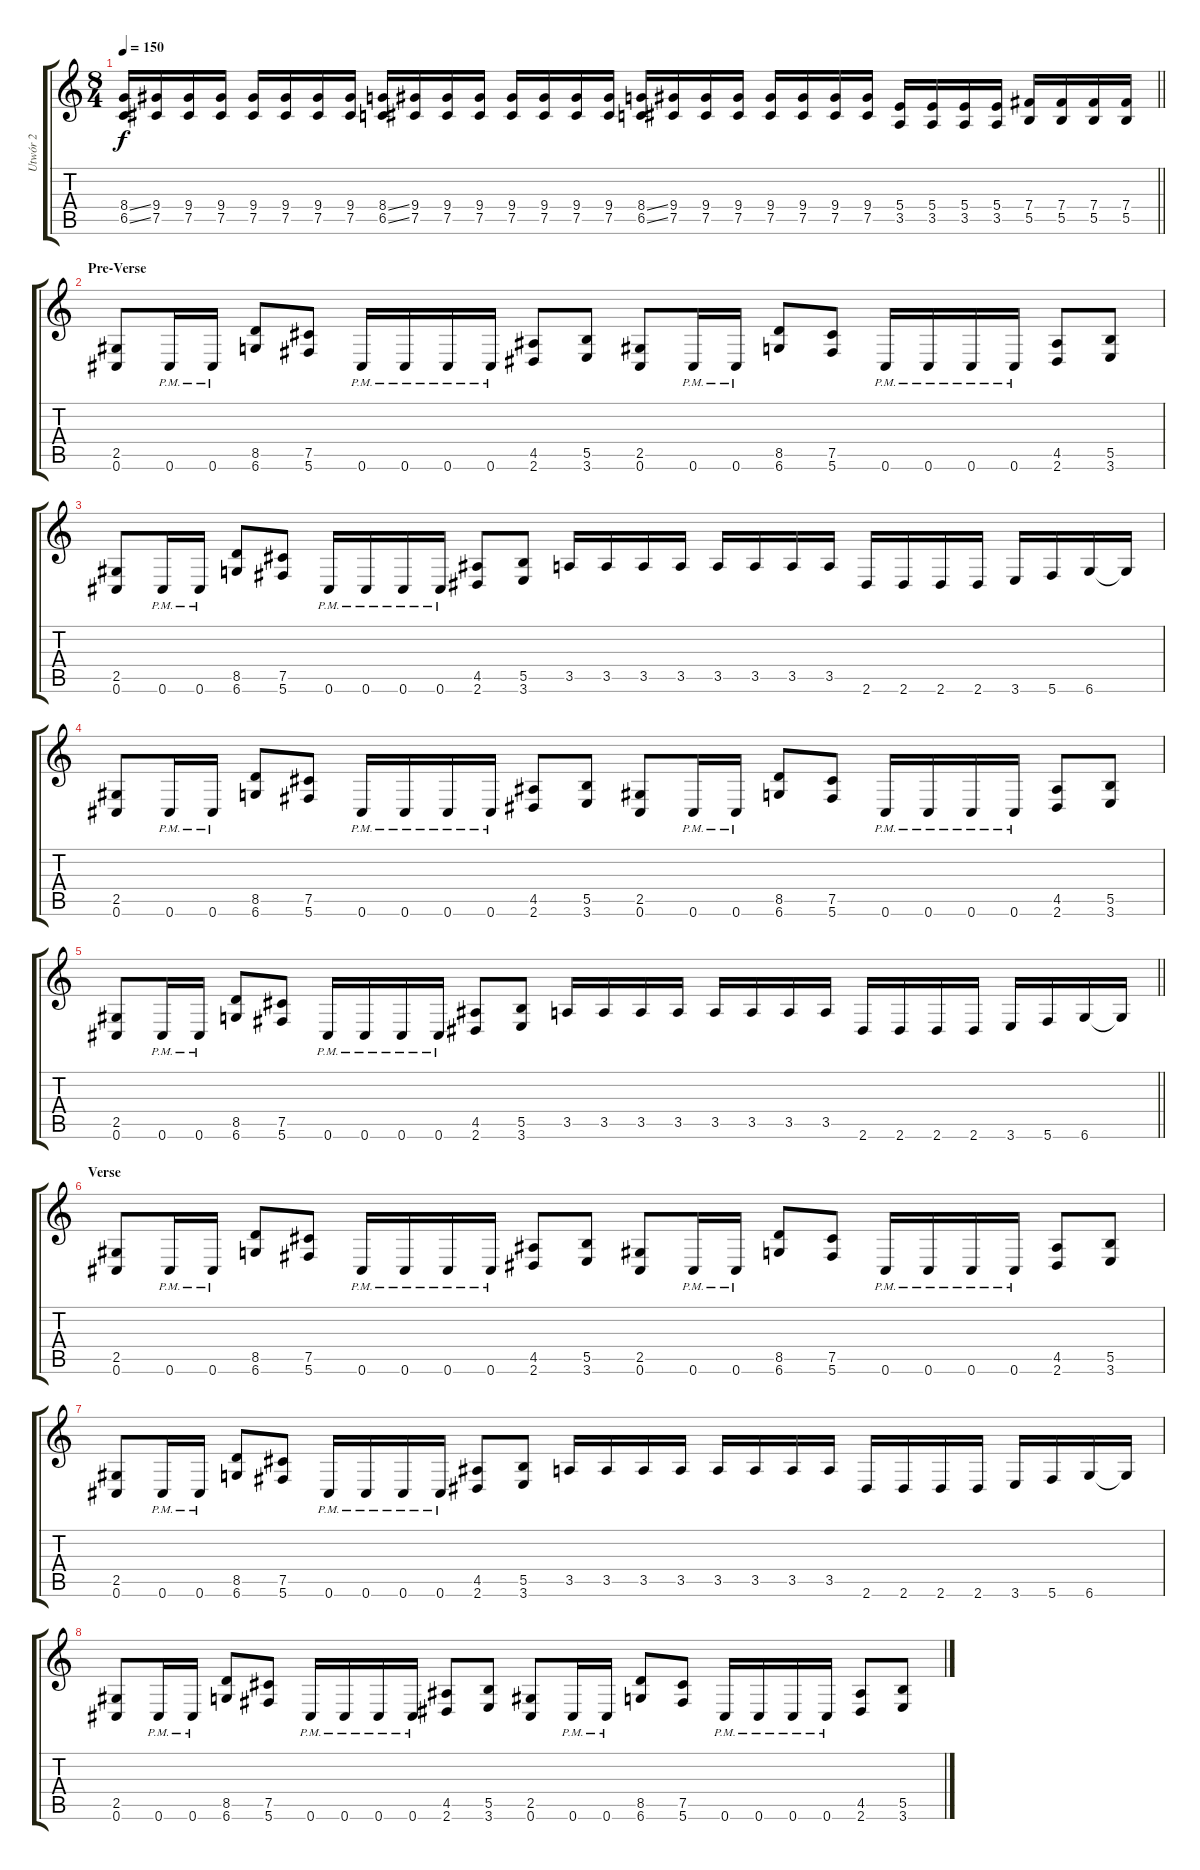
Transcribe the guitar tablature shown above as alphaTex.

\track ("Utwór 2" "Utwór 2") {instrument distortionguitar}
\staff {score tabs}
\tuning (Db4 Ab3 E3 B2 Gb2 Db2) {hide}
\ts (8 4)
\tempo 150
\clef g2
\barLineRight lightlight
\ks c
(8.4{ss} 6.5{ss}).16{dy f} (9.4 7.5).16 (9.4 7.5).16 (9.4 7.5).16 (9.4 7.5).16 (9.4 7.5).16 (9.4 7.5).16 (9.4 7.5).16 (8.4{ss} 6.5{ss}).16 (9.4 7.5).16 (9.4 7.5).16 (9.4 7.5).16 (9.4 7.5).16 (9.4 7.5).16 (9.4 7.5).16 (9.4 7.5).16 (8.4{ss} 6.5{ss}).16 (9.4 7.5).16 (9.4 7.5).16 (9.4 7.5).16 (9.4 7.5).16 (9.4 7.5).16 (9.4 7.5).16 (9.4 7.5).16 (5.4 3.5).16 (5.4 3.5).16 (5.4 3.5).16 (5.4 3.5).16 (7.4 5.5).16 (7.4 5.5).16 (7.4 5.5).16 (7.4 5.5).16 |
\section ("" "Pre-Verse")
(2.5 0.6).8 0.6{pm}.16 0.6{pm}.16 (8.5 6.6).8 (7.5 5.6).8 0.6{pm}.16 0.6{pm}.16 0.6{pm}.16 0.6{pm}.16 (4.5 2.6).8 (5.5 3.6).8 (2.5 0.6).8 0.6{pm}.16 0.6{pm}.16 (8.5 6.6).8 (7.5 5.6).8 0.6{pm}.16 0.6{pm}.16 0.6{pm}.16 0.6{pm}.16 (4.5 2.6).8 (5.5 3.6).8 |
(2.5 0.6).8 0.6{pm}.16 0.6{pm}.16 (8.5 6.6).8 (7.5 5.6).8 0.6{pm}.16 0.6{pm}.16 0.6{pm}.16 0.6{pm}.16 (4.5 2.6).8 (5.5 3.6).8 3.5.16 3.5.16 3.5.16 3.5.16 3.5.16 3.5.16 3.5.16 3.5.16 2.6.16 2.6.16 2.6.16 2.6.16 3.6.16 5.6.16 6.6.16 6.6{t}.16 |
(2.5 0.6).8 0.6{pm}.16 0.6{pm}.16 (8.5 6.6).8 (7.5 5.6).8 0.6{pm}.16 0.6{pm}.16 0.6{pm}.16 0.6{pm}.16 (4.5 2.6).8 (5.5 3.6).8 (2.5 0.6).8 0.6{pm}.16 0.6{pm}.16 (8.5 6.6).8 (7.5 5.6).8 0.6{pm}.16 0.6{pm}.16 0.6{pm}.16 0.6{pm}.16 (4.5 2.6).8 (5.5 3.6).8 |
\barLineRight lightlight
(2.5 0.6).8 0.6{pm}.16 0.6{pm}.16 (8.5 6.6).8 (7.5 5.6).8 0.6{pm}.16 0.6{pm}.16 0.6{pm}.16 0.6{pm}.16 (4.5 2.6).8 (5.5 3.6).8 3.5.16 3.5.16 3.5.16 3.5.16 3.5.16 3.5.16 3.5.16 3.5.16 2.6.16 2.6.16 2.6.16 2.6.16 3.6.16 5.6.16 6.6.16 6.6{t}.16 |
\section ("" "Verse")
(2.5 0.6).8 0.6{pm}.16 0.6{pm}.16 (8.5 6.6).8 (7.5 5.6).8 0.6{pm}.16 0.6{pm}.16 0.6{pm}.16 0.6{pm}.16 (4.5 2.6).8 (5.5 3.6).8 (2.5 0.6).8 0.6{pm}.16 0.6{pm}.16 (8.5 6.6).8 (7.5 5.6).8 0.6{pm}.16 0.6{pm}.16 0.6{pm}.16 0.6{pm}.16 (4.5 2.6).8 (5.5 3.6).8 |
(2.5 0.6).8 0.6{pm}.16 0.6{pm}.16 (8.5 6.6).8 (7.5 5.6).8 0.6{pm}.16 0.6{pm}.16 0.6{pm}.16 0.6{pm}.16 (4.5 2.6).8 (5.5 3.6).8 3.5.16 3.5.16 3.5.16 3.5.16 3.5.16 3.5.16 3.5.16 3.5.16 2.6.16 2.6.16 2.6.16 2.6.16 3.6.16 5.6.16 6.6.16 6.6{t}.16 |
(2.5 0.6).8 0.6{pm}.16 0.6{pm}.16 (8.5 6.6).8 (7.5 5.6).8 0.6{pm}.16 0.6{pm}.16 0.6{pm}.16 0.6{pm}.16 (4.5 2.6).8 (5.5 3.6).8 (2.5 0.6).8 0.6{pm}.16 0.6{pm}.16 (8.5 6.6).8 (7.5 5.6).8 0.6{pm}.16 0.6{pm}.16 0.6{pm}.16 0.6{pm}.16 (4.5 2.6).8 (5.5 3.6).8
